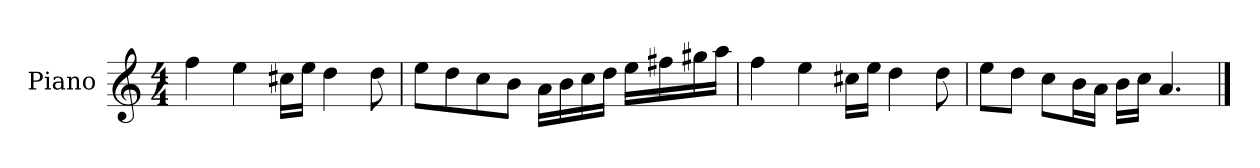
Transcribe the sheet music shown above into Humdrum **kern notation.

**kern
*part1
*staff1
*I"Piano
*I'P-no
*clefG2
*k[]
*M4/4
*MM90
=1
4ff\
4ee\
16cc#X\LL
16ee\JJ
4dd\
8dd\
=2
8ee\L
8dd\
8cc\
8b\J
16a\LL
16b\
16cc\
16dd\JJ
16ee\LL
16ff#X\
16gg#X\
16aa\JJ
=3
4ff\
4ee\
16cc#X\LL
16ee\JJ
4dd\
8dd\
=4
8ee\L
8dd\J
8cc\L
16b\L
16a\JJ
16b\LL
16cc\JJ
4.a/
==
*-
